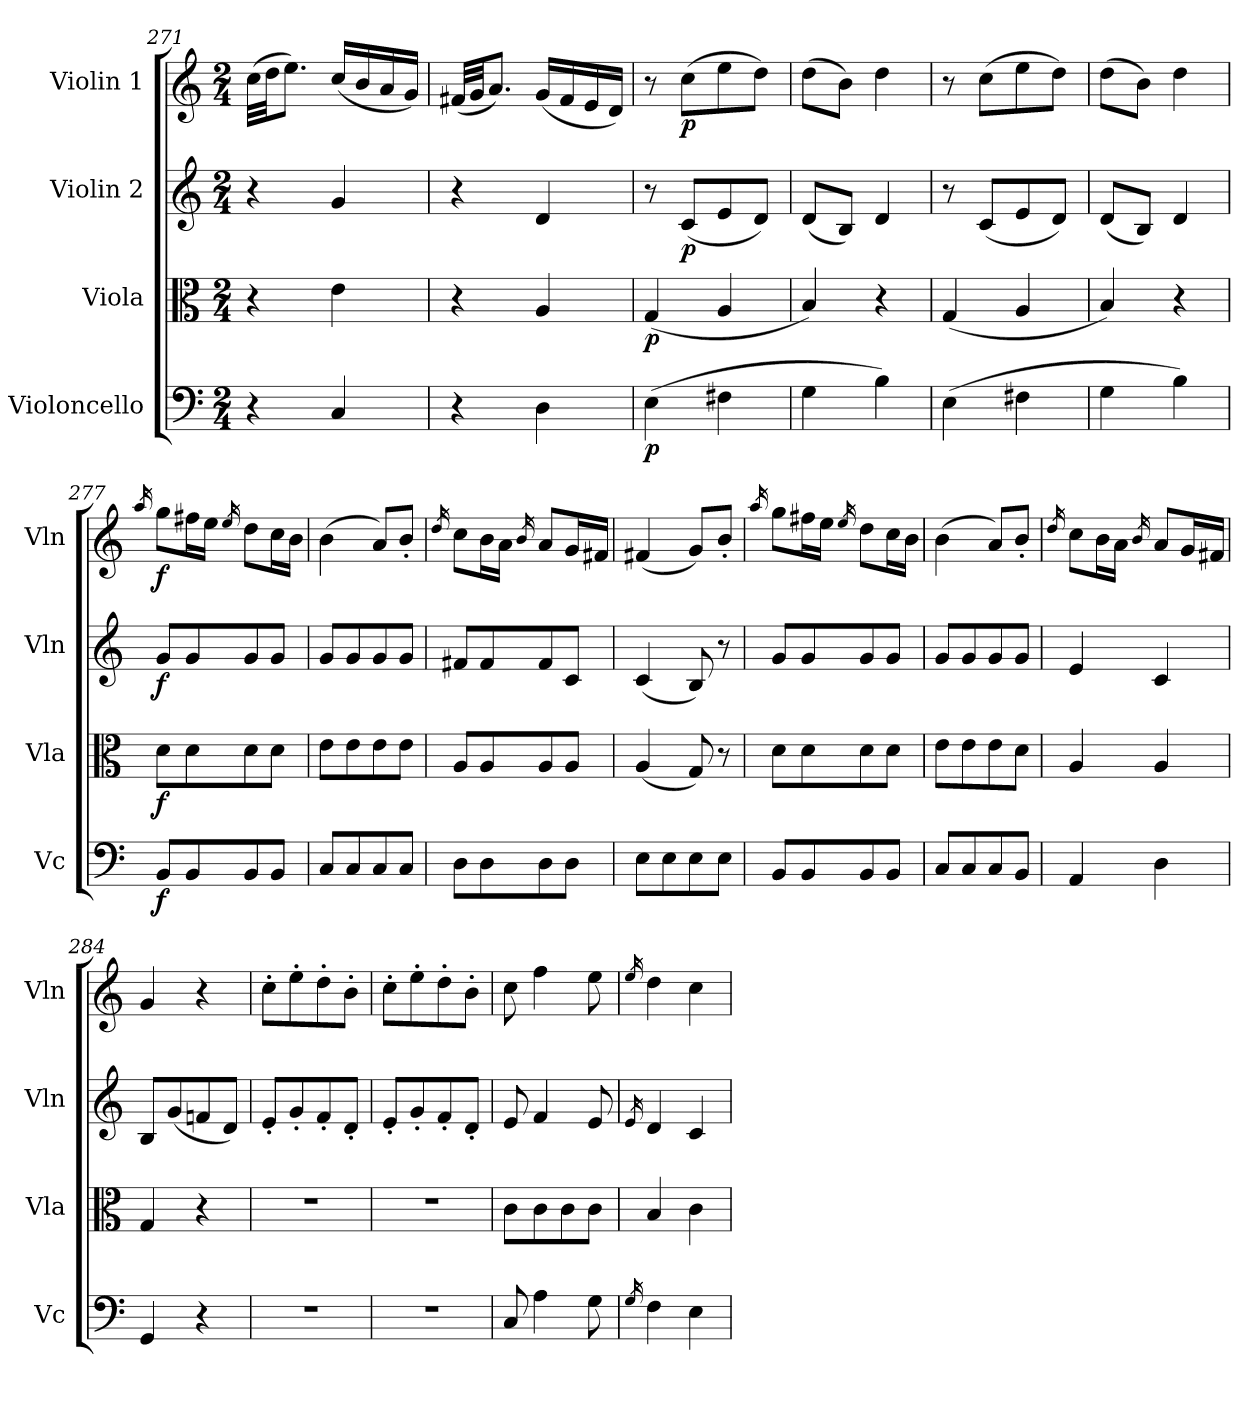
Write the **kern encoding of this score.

**kern	**dynam	**kern	**dynam	**kern	**dynam	**kern	**dynam
*part4	*part4	*part3	*part3	*part2	*part2	*part1	*part1
*staff4	*staff4	*staff3	*staff3	*staff2	*staff2	*staff1	*staff1
*I"Violoncello	*	*I"Viola	*	*I"Violin 2	*	*I"Violin 1	*
*I'Vc	*	*I'Vla	*	*I'Vln	*	*I'Vln	*
*clefF4	*	*clefC3	*	*clefG2	*	*clefG2	*
*k[]	*	*k[]	*	*k[]	*	*k[]	*
*M2/4	*	*M2/4	*	*M2/4	*	*M2/4	*
=271	=271	=271	=271	=271	=271	=271	=271
4r	.	4r	.	4r	.	(>32cc\LLL	.
.	.	.	.	.	.	32dd\JJ	.
.	.	.	.	.	.	8.ee\J)	.
4C/	.	4e\	.	4g/	.	(<16cc/LL	.
.	.	.	.	.	.	16b/	.
.	.	.	.	.	.	16a/	.
.	.	.	.	.	.	16g/JJ)	.
=272	=272	=272	=272	=272	=272	=272	=272
4r	.	4r	.	4r	.	(<32f#X/LLL	.
.	.	.	.	.	.	32g/JJ	.
.	.	.	.	.	.	8.a/J)	.
4D\	.	4A/	.	4d/	.	(<16g/LL	.
.	.	.	.	.	.	16f#/	.
.	.	.	.	.	.	16e/	.
.	.	.	.	.	.	16d/JJ)	.
=273	=273	=273	=273	=273	=273	=273	=273
!	!LO:DY:b	!	!LO:DY:b	!	!	!	!
(>4E\	p	(<4G/	p	8r	.	8r	.
!	!	!	!	!	!LO:DY:b	!	!LO:DY:b
.	.	.	.	(<8c/L	p	(>8cc\L	p
4F#X\	.	4A/	.	8e/	.	8ee\	.
.	.	.	.	8d/J)	.	8dd\J)	.
=274	=274	=274	=274	=274	=274	=274	=274
4G\	.	4B/)	.	(<8d/L	.	(>8dd\L	.
.	.	.	.	8B/J)	.	8b\J)	.
4B\)	.	4r	.	4d/	.	4dd\	.
=275	=275	=275	=275	=275	=275	=275	=275
(>4E\	.	(<4G/	.	8r	.	8r	.
.	.	.	.	(<8c/L	.	(>8cc\L	.
4F#X\	.	4A/	.	8e/	.	8ee\	.
.	.	.	.	8d/J)	.	8dd\J)	.
=276	=276	=276	=276	=276	=276	=276	=276
4G\	.	4B/)	.	(<8d/L	.	(>8dd\L	.
.	.	.	.	8B/J)	.	8b\J)	.
4B\)	.	4r	.	4d/	.	4dd\	.
!!LO:LB:g=z
=277	=277	=277	=277	=277	=277	=277	=277
.	.	.	.	.	.	16qaa/	.
!	!LO:DY:b	!	!LO:DY:b	!	!LO:DY:b	!	!LO:DY:b
8BB/L	f	8d\L	f	8g/L	f	8gg\L	f
8BB/	.	8d\	.	8g/	.	16ff#X\L	.
.	.	.	.	.	.	16ee\JJ	.
.	.	.	.	.	.	16qee/	.
8BB/	.	8d\	.	8g/	.	8dd\L	.
8BB/J	.	8d\J	.	8g/J	.	16cc\L	.
.	.	.	.	.	.	16b\JJ	.
=278	=278	=278	=278	=278	=278	=278	=278
8C/L	.	8e\L	.	8g/L	.	(>4b\	.
8C/	.	8e\	.	8g/	.	.	.
8C/	.	8e\	.	8g/	.	8a/L)	.
8C/J	.	8e\J	.	8g/J	.	8b'/J	.
=279	=279	=279	=279	=279	=279	=279	=279
.	.	.	.	.	.	16qdd/	.
8D\L	.	8A/L	.	8f#X/L	.	8cc\L	.
8D\	.	8A/	.	8f#/	.	16b\L	.
.	.	.	.	.	.	16a\JJ	.
.	.	.	.	.	.	16qb/	.
8D\	.	8A/	.	8f#/	.	8a/L	.
8D\J	.	8A/J	.	8c/J	.	16g/L	.
.	.	.	.	.	.	16f#X/JJ	.
=280	=280	=280	=280	=280	=280	=280	=280
8E\L	.	(<4A/	.	(<4c/	.	(<4f#X/	.
8E\	.	.	.	.	.	.	.
8E\	.	8G/)	.	8B/)	.	8g/L)	.
8E\J	.	8r	.	8r	.	8b'/J	.
=281	=281	=281	=281	=281	=281	=281	=281
.	.	.	.	.	.	16qaa/	.
8BB/L	.	8d\L	.	8g/L	.	8gg\L	.
8BB/	.	8d\	.	8g/	.	16ff#X\L	.
.	.	.	.	.	.	16ee\JJ	.
.	.	.	.	.	.	16qee/	.
8BB/	.	8d\	.	8g/	.	8dd\L	.
8BB/J	.	8d\J	.	8g/J	.	16cc\L	.
.	.	.	.	.	.	16b\JJ	.
=282	=282	=282	=282	=282	=282	=282	=282
8C/L	.	8e\L	.	8g/L	.	(>4b\	.
8C/	.	8e\	.	8g/	.	.	.
8C/	.	8e\	.	8g/	.	8a/L)	.
8BB/J	.	8d\J	.	8g/J	.	8b'/J	.
=283	=283	=283	=283	=283	=283	=283	=283
.	.	.	.	.	.	16qdd/	.
4AA/	.	4A/	.	4e/	.	8cc\L	.
.	.	.	.	.	.	16b\L	.
.	.	.	.	.	.	16a\JJ	.
.	.	.	.	.	.	16qb/	.
4D\	.	4A/	.	4c/	.	8a/L	.
.	.	.	.	.	.	16g/L	.
.	.	.	.	.	.	16f#X/JJ	.
=284	=284	=284	=284	=284	=284	=284	=284
4GG/	.	4G/	.	8B/L	.	4g/	.
.	.	.	.	(<8g/	.	.	.
4r	.	4r	.	8fn/	.	4r	.
.	.	.	.	8d/J)	.	.	.
=285	=285	=285	=285	=285	=285	=285	=285
2r	.	2r	.	8e'/L	.	8cc'\L	.
.	.	.	.	8g'/	.	8ee'\	.
.	.	.	.	8f'/	.	8dd'\	.
.	.	.	.	8d'/J	.	8b'\J	.
=286	=286	=286	=286	=286	=286	=286	=286
2r	.	2r	.	8e'/L	.	8cc'\L	.
.	.	.	.	8g'/	.	8ee'\	.
.	.	.	.	8f'/	.	8dd'\	.
.	.	.	.	8d'/J	.	8b'\J	.
!!LO:LB:g=z
=287	=287	=287	=287	=287	=287	=287	=287
8C/	.	8c\L	.	8e/	.	8cc\	.
4A\	.	8c\	.	4f/	.	4ff\	.
.	.	8c\	.	.	.	.	.
8G\	.	8c\J	.	8e/	.	8ee\	.
=288	=288	=288	=288	=288	=288	=288	=288
16qG/	.	.	.	16qe/	.	16qee/	.
4F\	.	4B/	.	4d/	.	4dd\	.
4E\	.	4c\	.	4c/	.	4cc\	.
=	=	=	=	=	=	=	=
*-	*-	*-	*-	*-	*-	*-	*-
